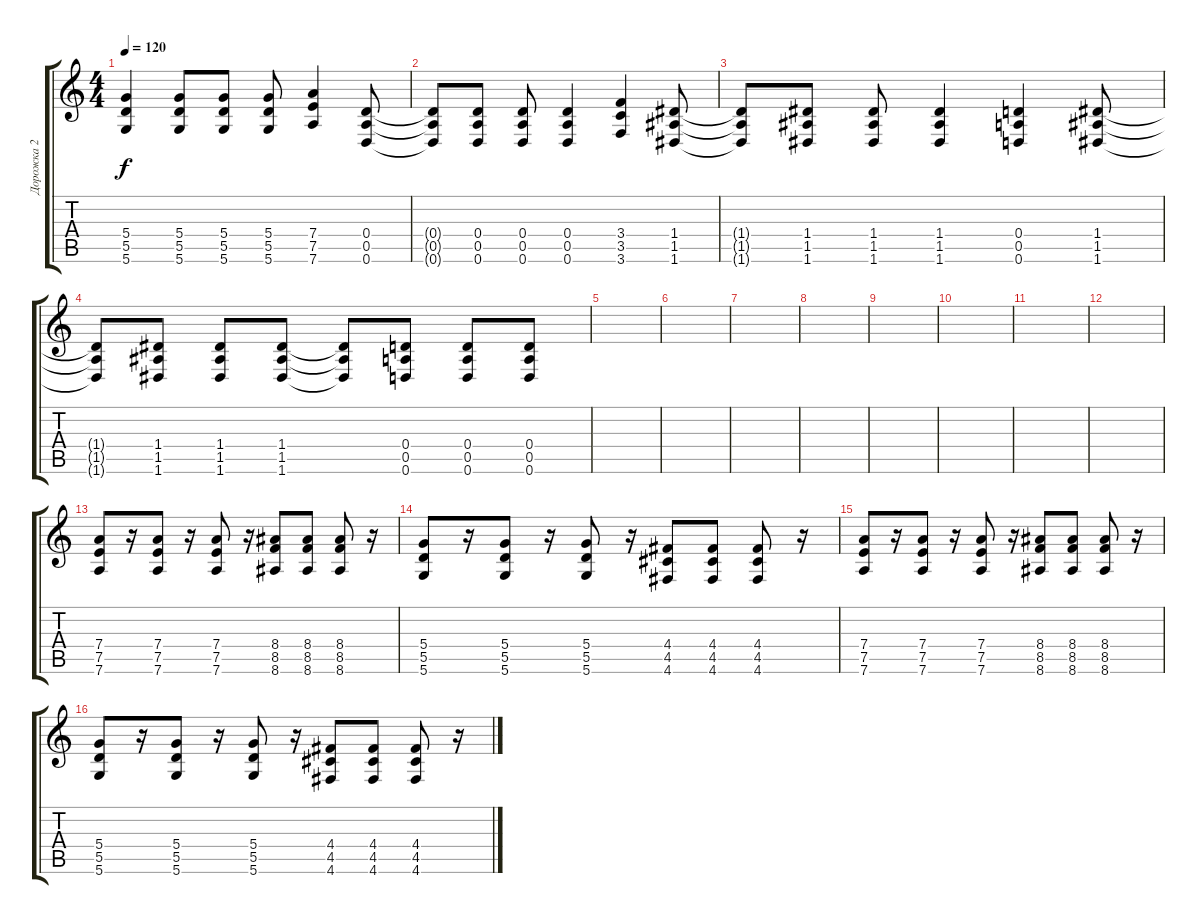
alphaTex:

\track ("Дорожка 2" "Дорожка 2") {instrument distortionguitar}
\staff {score tabs}
\tuning (E4 B3 G3 D3 A2 D2) {hide}
\ts (4 4)
\tempo 120
\clef g2
\ks c
(5.4 5.5 5.6).4{dy f} (5.4 5.5 5.6).8 (5.4 5.5 5.6).8 (5.4 5.5 5.6).8 (7.4 7.5 7.6).4 (0.4 0.5 0.6).8 |
(0.4{t} 0.5{t} 0.6{t}).8 (0.4 0.5 0.6).8 (0.4 0.5 0.6).8 (0.4 0.5 0.6).4 (3.4 3.5 3.6).4 (1.4 1.5 1.6).8 |
(1.4{t} 1.5{t} 1.6{t}).8 (1.4 1.5 1.6).8 (1.4 1.5 1.6).8 (1.4 1.5 1.6).4 (0.4 0.5 0.6).4 (1.4 1.5 1.6).8 |
(1.4{t} 1.5{t} 1.6{t}).8 (1.4 1.5 1.6).8 (1.4 1.5 1.6).8 (1.4 1.5 1.6).8 (1.4{t} 1.5{t} 1.6{t}).8 (0.4 0.5 0.6).8 (0.4 0.5 0.6).8 (0.4 0.5 0.6).8 |
|
|
|
|
|
|
|
|
(7.4 7.5 7.6).8 r.16 (7.4 7.5 7.6).8 r.16 (7.4 7.5 7.6).8 r.16 (8.4 8.5 8.6).8 (8.4 8.5 8.6).8 (8.4 8.5 8.6).8 r.16 |
(5.4 5.5 5.6).8 r.16 (5.4 5.5 5.6).8 r.16 (5.4 5.5 5.6).8 r.16 (4.4 4.5 4.6).8 (4.4 4.5 4.6).8 (4.4 4.5 4.6).8 r.16 |
(7.4 7.5 7.6).8 r.16 (7.4 7.5 7.6).8 r.16 (7.4 7.5 7.6).8 r.16 (8.4 8.5 8.6).8 (8.4 8.5 8.6).8 (8.4 8.5 8.6).8 r.16 |
(5.4 5.5 5.6).8 r.16 (5.4 5.5 5.6).8 r.16 (5.4 5.5 5.6).8 r.16 (4.4 4.5 4.6).8 (4.4 4.5 4.6).8 (4.4 4.5 4.6).8 r.16
